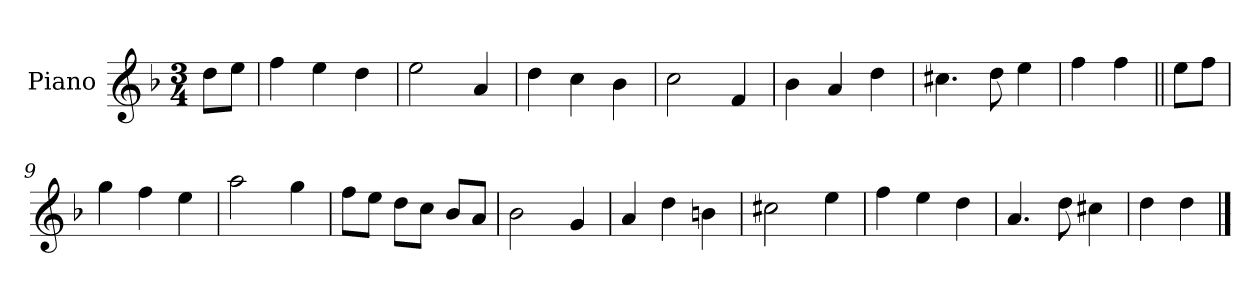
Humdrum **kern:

**kern
*part1
*staff1
*I"Piano
*I'Pno.
*clefG2
*k[b-]
*M3/4
=
8dd\L
8ee\J
=1
4ff\
4ee\
4dd\
=2
2ee\
4a/
=3
4dd\
4cc\
4b-\
=4
2cc\
4f/
=5
4b-\
4a/
4dd\
=6
4.cc#X\
8dd\
4ee\
=7
4ff\
4ff\
=8||
8ee\L
8ff\J
=9
4gg\
4ff\
4ee\
=10
2aa\
4gg\
=11
8ff\L
8ee\J
8dd\L
8cc\J
8b-/L
8a/J
=12
2b-\
4g/
=13
4a/
4dd\
4bn\
=14
2cc#X\
4ee\
=15
4ff\
4ee\
4dd\
=16
4.a/
8dd\
4cc#X\
=17
4dd\
4dd\
==
*-
